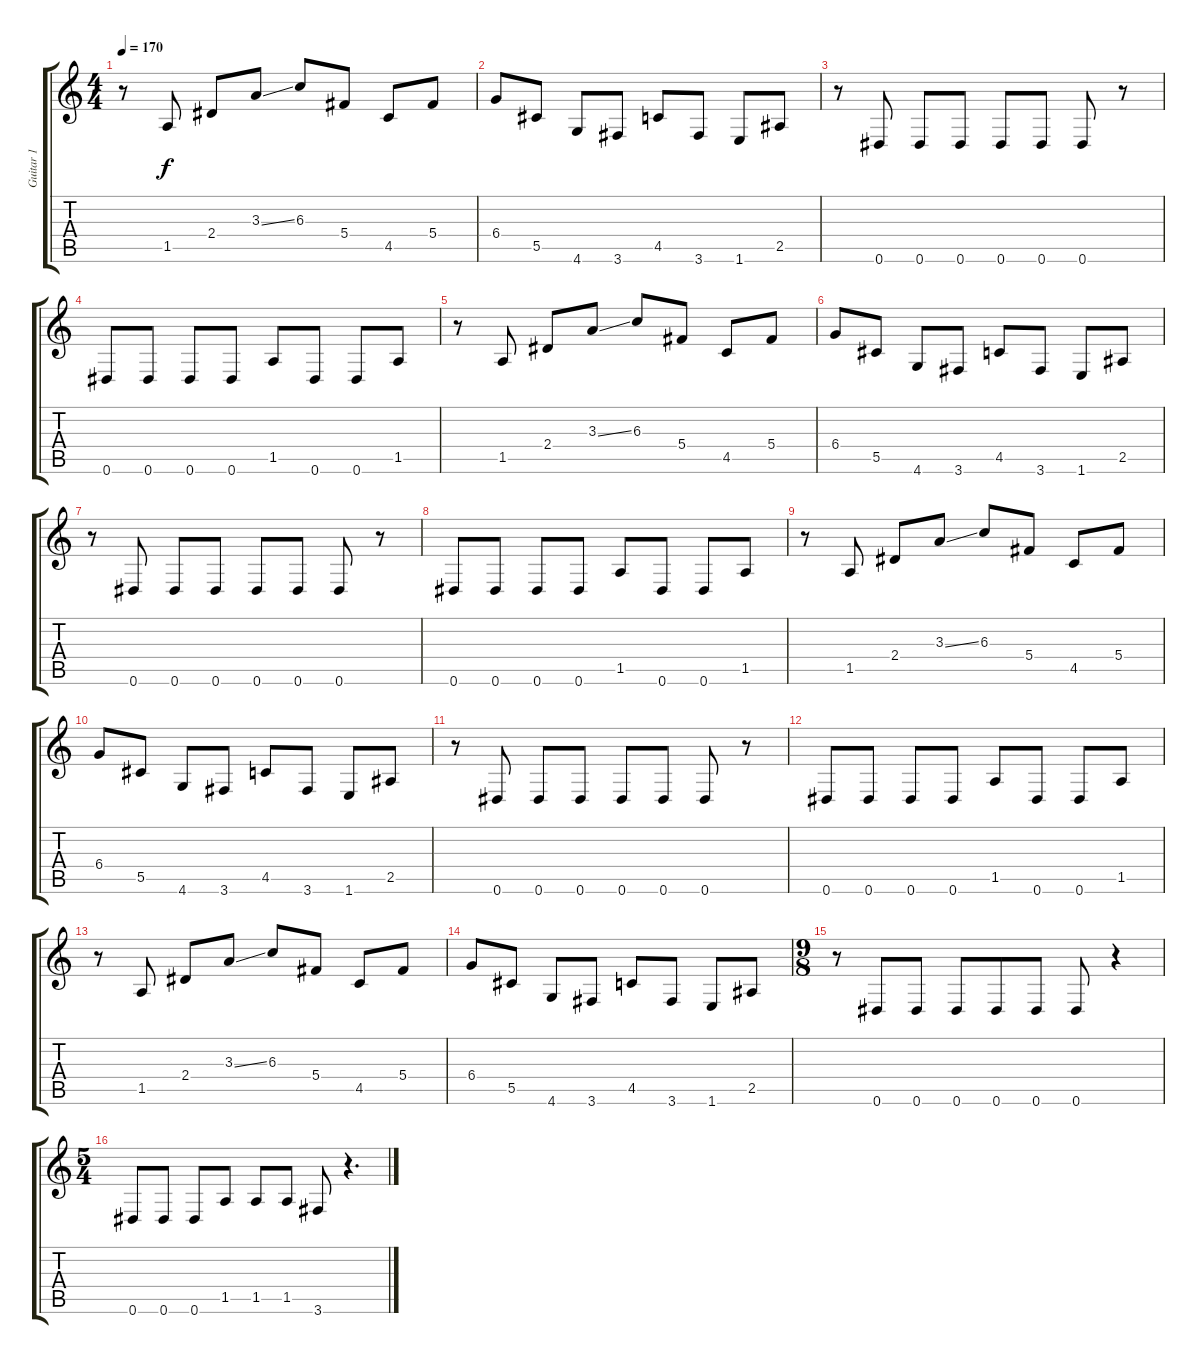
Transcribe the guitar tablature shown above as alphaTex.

\track ("Guitar 1" "Guitar 1") {instrument distortionguitar}
\staff {score tabs}
\tuning (Eb4 Bb3 Gb3 Db3 Ab2 Eb2) {hide}
\ts (4 4)
\tempo 170
\clef g2
\ks c
r.8{dy f} 1.5.8 2.4.8 3.3{ss}.8 6.3.8 5.4.8 4.5.8 5.4.8 |
6.4.8 5.5.8 4.6.8 3.6.8 4.5.8 3.6.8 1.6.8 2.5.8 |
r.8 0.6.8 0.6.8 0.6.8 0.6.8 0.6.8 0.6.8 r.8 |
0.6.8 0.6.8 0.6.8 0.6.8 1.5.8 0.6.8 0.6.8 1.5.8 |
r.8 1.5.8 2.4.8 3.3{ss}.8 6.3.8 5.4.8 4.5.8 5.4.8 |
6.4.8 5.5.8 4.6.8 3.6.8 4.5.8 3.6.8 1.6.8 2.5.8 |
r.8 0.6.8 0.6.8 0.6.8 0.6.8 0.6.8 0.6.8 r.8 |
0.6.8 0.6.8 0.6.8 0.6.8 1.5.8 0.6.8 0.6.8 1.5.8 |
r.8 1.5.8 2.4.8 3.3{ss}.8 6.3.8 5.4.8 4.5.8 5.4.8 |
6.4.8 5.5.8 4.6.8 3.6.8 4.5.8 3.6.8 1.6.8 2.5.8 |
r.8 0.6.8 0.6.8 0.6.8 0.6.8 0.6.8 0.6.8 r.8 |
0.6.8 0.6.8 0.6.8 0.6.8 1.5.8 0.6.8 0.6.8 1.5.8 |
r.8 1.5.8 2.4.8 3.3{ss}.8 6.3.8 5.4.8 4.5.8 5.4.8 |
6.4.8 5.5.8 4.6.8 3.6.8 4.5.8 3.6.8 1.6.8 2.5.8 |
\ts (9 8)
r.8 0.6.8 0.6.8 0.6.8 0.6.8 0.6.8 0.6.8 r.4 |
\ts (5 4)
0.6.8 0.6.8 0.6.8 1.5.8 1.5.8 1.5.8 3.6.8 r.4{d}
